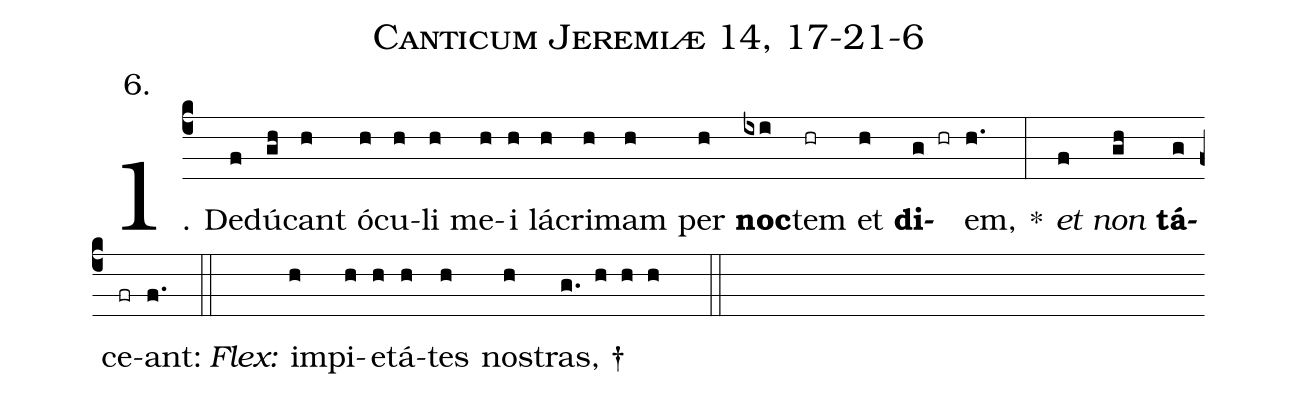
name: Canticum Jeremiæ 14, 17-21-6;
annotation: 6.;
%%
(c4)1. De(f)dú(gh)cant(h) ó(h)cu(h)li(h) me(h)i(h) lá(h)cri(h)mam(h) per(h) <b>noc</b>(ixi)tem(hr) et(h) <b>di</b>(g hr)em,(h.) *(:) <i>et</i>(f) <i>non</i>(gh) <b>tá</b>(g)ce(fr)ant:(f.) (::)
<i>Flex:</i>()  im(h)pi(h)e(h)tá(h)tes(h) nos(h)tras, †(g. h h h  ::)
